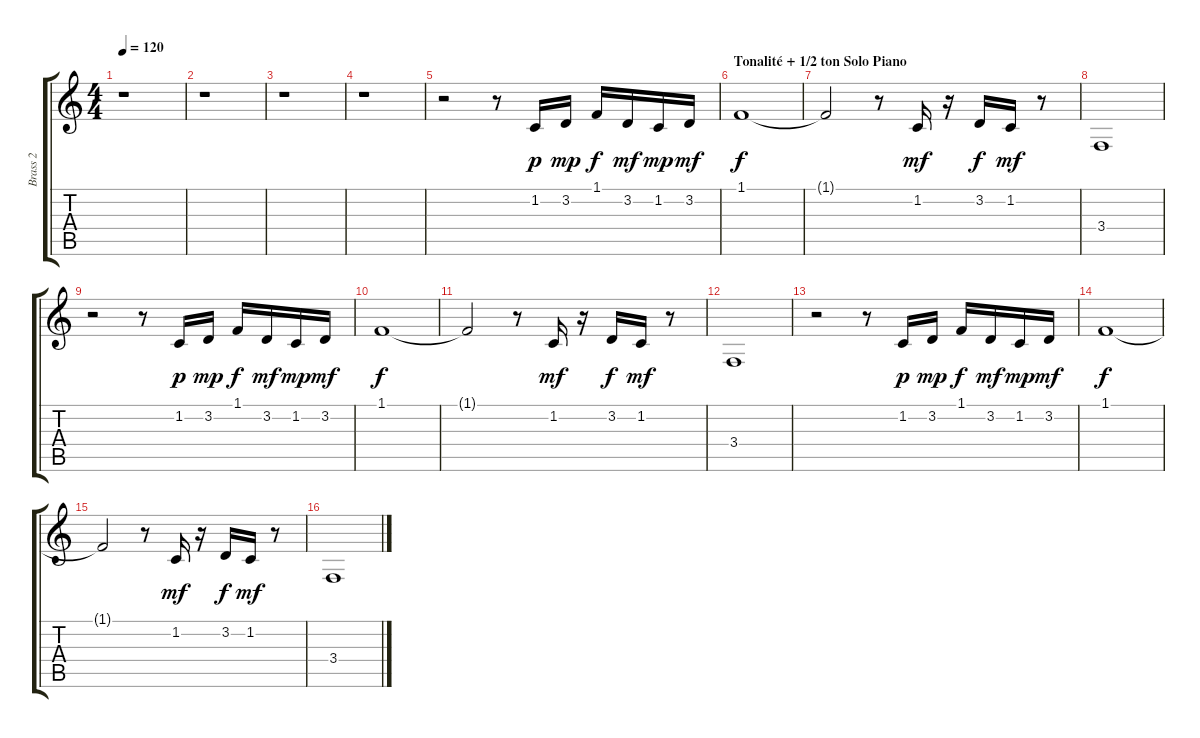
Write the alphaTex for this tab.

\track ("Brass 2" "Brass 2") {instrument brasssection}
\staff {score tabs}
\tuning (E4 B3 G3 D3 A2 E2) {hide}
\ts (4 4)
\tempo 120
\clef g2
\ks c
r.1{dy mf} |
r.1 |
r.1 |
r.1 |
r.2 r.8 1.2.16{dy p} 3.2.16{dy mp} 1.1.16{dy f} 3.2.16{dy mf} 1.2.16{dy mp} 3.2.16{dy mf} |
\section ("" "Tonalité + 1/2 ton Solo Piano")
1.1.1{dy f} |
1.1{t}.2 r.8 1.2.16{dy mf} r.16 3.2.16{dy f} 1.2.16{dy mf} r.8 |
3.4.1 |
r.2 r.8 1.2.16{dy p} 3.2.16{dy mp} 1.1.16{dy f} 3.2.16{dy mf} 1.2.16{dy mp} 3.2.16{dy mf} |
1.1.1{dy f} |
1.1{t}.2 r.8 1.2.16{dy mf} r.16 3.2.16{dy f} 1.2.16{dy mf} r.8 |
3.4.1 |
r.2 r.8 1.2.16{dy p} 3.2.16{dy mp} 1.1.16{dy f} 3.2.16{dy mf} 1.2.16{dy mp} 3.2.16{dy mf} |
1.1.1{dy f} |
1.1{t}.2 r.8 1.2.16{dy mf} r.16 3.2.16{dy f} 1.2.16{dy mf} r.8 |
3.4.1
